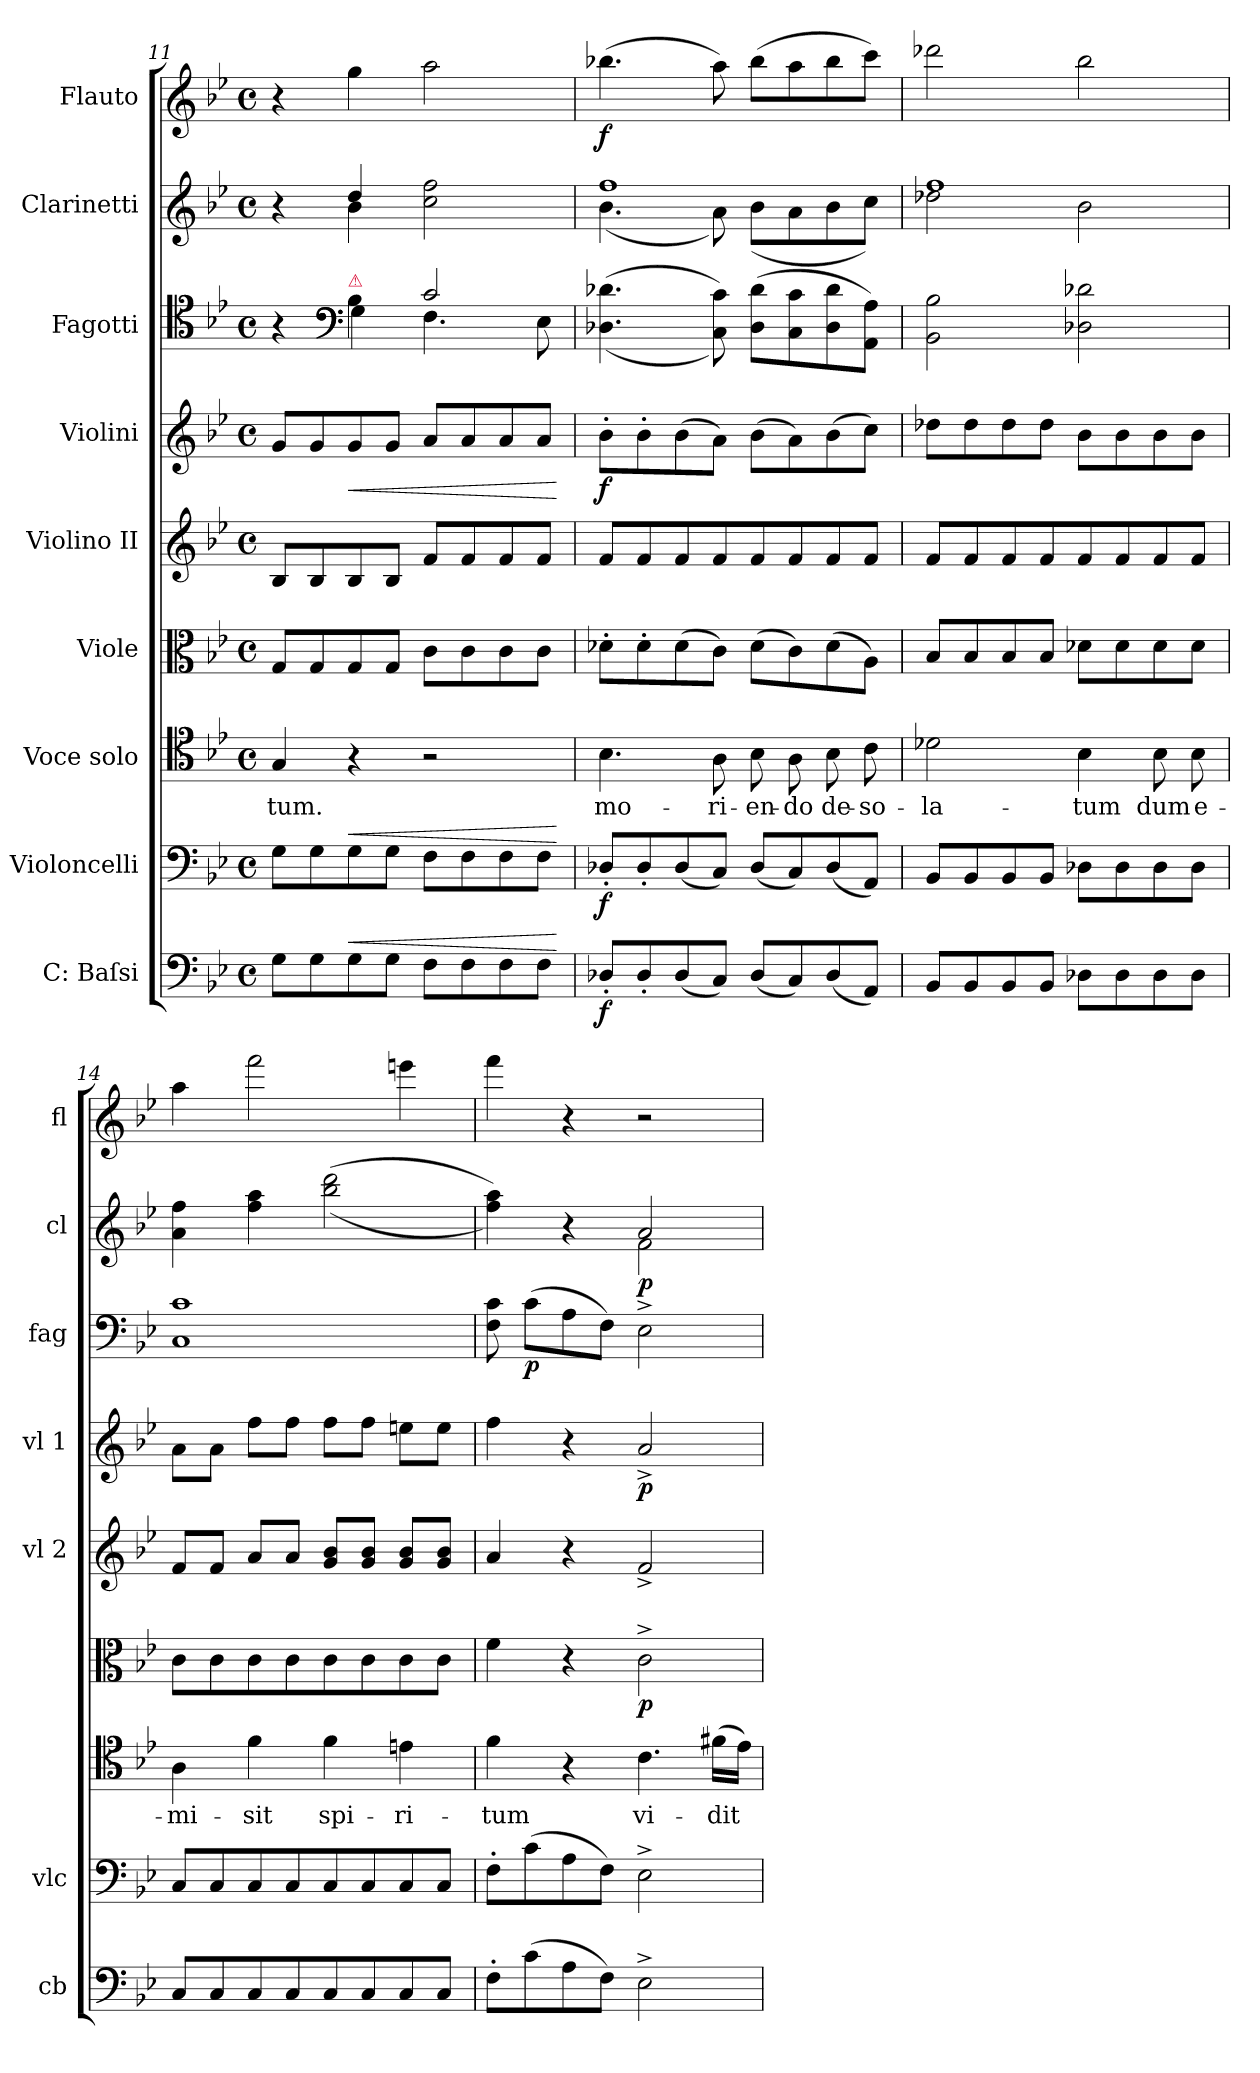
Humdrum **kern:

**kern	**dynam	**kern	**dynam	**kern	**text	**kern	**dynam	**kern	**kern	**dynam	**kern	**dynam	**kern	**dynam	**kern	**dynam
*part9	*part9	*part8	*part8	*part7	*part7	*part6	*part6	*part5	*part4	*part4	*part3	*part3	*part2	*part2	*part1	*part1
*staff9	*staff9	*staff8	*staff8	*staff7	*staff7	*staff6	*staff6	*staff5	*staff4	*staff4	*staff3	*staff3	*staff2	*staff2	*staff1	*staff1
*I"C: Baſsi	*	*I"Violoncelli	*	*I"Voce solo	*	*I"Viole	*	*I"Violino II	*I"Violini	*	*I"Fagotti	*	*I"Clarinetti	*	*I"Flauto	*
*I'cb	*	*I'vlc	*	*	*	*	*	*I'vl 2	*I'vl 1	*	*I'fag	*	*I'cl	*	*I'fl	*
*clefF4	*	*clefF4	*	*clefC4	*	*clefC3	*	*clefG2	*clefG2	*	*clefC4	*	*clefG2	*	*clefG2	*
*k[b-e-]	*	*k[b-e-]	*	*k[b-e-]	*	*k[b-e-]	*	*k[b-e-]	*k[b-e-]	*	*k[b-e-]	*	*k[b-e-]	*	*k[b-e-]	*
*g:	*	*g:	*	*g:	*	*g:	*	*g:	*g:	*	*g:	*	*g:	*	*g:	*
*M4/4	*	*M4/4	*	*M4/4	*	*M4/4	*	*M4/4	*M4/4	*	*M4/4	*	*M4/4	*	*M4/4	*
*met(c)	*	*met(c)	*	*met(c)	*	*met(c)	*	*met(c)	*met(c)	*	*met(c)	*	*met(c)	*	*met(c)	*
=11	=11	=11	=11	=11	=11	=11	=11	=11	=11	=11	=11	=11	=11	=11	=11	=11
*	*	*	*	*	*	*	*	*	*	*	*^	*	*^	*	*	*
8G\L	.	8G\L	.	4G/	-tum.	8G/L	.	8B-/L	8g/L	.	4r	4ryy	.	4r	4ryy	.	4r	.
8G\	.	8G\	.	.	.	8G/	.	8B-/	8g/	.	.	.	.	.	.	.	.	.
*	*	*	*	*	*	*	*	*	*	*	*clefF4	*	*	*	*	*	*	*
!	!	!	!	!	!	!	!	!	!	!	!LO:TX:a:color=crimson:t=⚠	!	!	!	!	!	!	!
!	!LO:HP:a	!	!LO:HP:a	!	!	!	!	!	!	!LO:HP:b	!	!	!	!	!	!	!	!
8G\	<	8G\	<	4r	.	8G/	.	8B-/	8g/	<	4B-\	4G\	.	4dd/	4b-\	.	4gg\	.
8G\J	.	8G\J	.	.	.	8G/J	.	8B-/J	8g/J	.	.	.	.	.	.	.	.	.
8F\L	.	8F\L	.	2r	.	8c\L	.	8f/L	8a/L	.	2c/	4.F\	.	2cc\ 2ff\	2ryy	.	2aa\	.
8F\	.	8F\	.	.	.	8c\	.	8f/	8a/	.	.	.	.	.	.	.	.	.
8F\	.	8F\	.	.	.	8c\	.	8f/	8a/	.	.	.	.	.	.	.	.	.
8F\J	.	8F\J	.	.	.	8c\J	.	8f/J	8a/J	.	.	8E-\	.	.	.	.	.	.
*	*	*	*	*	*	*	*	*	*	*	*v	*v	*	*	*	*	*	*
*	*	*	*	*	*	*	*	*	*	*	*	*	*v	*v	*	*	*
.	[	.	[	.	.	.	.	.	.	[	.	.	.	.	.	.
=12	=12	=12	=12	=12	=12	=12	=12	=12	=12	=12	=12	=12	=12	=12	=12	=12
*	*	*	*	*	*	*	*	*	*	*	*	*	*^	*	*	*
8D-X'/L	f	8D-X'/L	f	4.B-\	mo-	8d-X'\L	.	8f/L	8b-'\L	f	(<(>4.D-X\ 4.d-X\	.	1ff	(4.b-\	.	(4.bb-X\	f
8D-'/	.	8D-'/	.	.	.	8d-'\	.	8f/	8b-'\	.	.	.	.	.	.	.	.
(8D-/	.	(8D-/	.	.	.	(8d-\	.	8f/	(8b-\	.	.	.	.	.	.	.	.
8C/J)	.	8C/J)	.	8A\	-ri-	8c\J)	.	8f/	8a\J)	.	8C\ 8c\))	.	.	8a\)	.	8aa\)	.
(8D-/L	.	(8D-/L	.	8B-\	-en-	(8d-\L	.	8f/	(8b-\L	.	(8D-\ 8d-\L	.	.	(8b-\L	.	(8bb-\L	.
8C/)	.	8C/)	.	8A\	-do	8c\)	.	8f/	8a\)	.	8C\ 8c\	.	.	8a\	.	8aa\	.
(8D-/	.	(8D-/	.	8B-\	de-	(8d-\	.	8f/	(8b-\	.	8D-\ 8d-\	.	.	8b-\	.	8bb-\	.
8AA/J)	.	8AA/J)	.	8c\	-so-	8A\J)	.	8f/J	8cc\J)	.	8AA\ 8A\J)	.	.	8cc\J)	.	8ccc\J)	.
=13	=13	=13	=13	=13	=13	=13	=13	=13	=13	=13	=13	=13	=13	=13	=13	=13	=13
8BB-/L	.	8BB-/L	.	2d-X\	-la-	8B-/L	.	8f/L	8dd-X\L	.	2BB-\ 2B-\	.	1ff	2dd-X\	.	2ddd-X\	.
8BB-/	.	8BB-/	.	.	.	8B-/	.	8f/	8dd-\	.	.	.	.	.	.	.	.
8BB-/	.	8BB-/	.	.	.	8B-/	.	8f/	8dd-\	.	.	.	.	.	.	.	.
8BB-/J	.	8BB-/J	.	.	.	8B-/J	.	8f/	8dd-\J	.	.	.	.	.	.	.	.
8D-X\L	.	8D-X\L	.	4B-\	-tum	8d-X\L	.	8f/	8b-\L	.	2D-X\ 2d-X\	.	.	2b-\	.	2bb-\	.
8D-\	.	8D-\	.	.	.	8d-\	.	8f/	8b-\	.	.	.	.	.	.	.	.
8D-\	.	8D-\	.	8B-\	dum	8d-\	.	8f/	8b-\	.	.	.	.	.	.	.	.
8D-\J	.	8D-\J	.	8B-\	e-	8d-\J	.	8f/J	8b-\J	.	.	.	.	.	.	.	.
*	*	*	*	*	*	*	*	*	*	*	*	*	*v	*v	*	*	*
=14	=14	=14	=14	=14	=14	=14	=14	=14	=14	=14	=14	=14	=14	=14	=14	=14
8C/L	.	8C/L	.	4A\	-mi-	8c\L	.	8f/L	8a\L	.	1C 1c	.	4a\ 4ff\	.	4aa\	.
8C/	.	8C/	.	.	.	8c\	.	8f/J	8a\J	.	.	.	.	.	.	.
8C/	.	8C/	.	4f\	-sit	8c\	.	8a/L	8ff\L	.	.	.	4ff\ 4aa\	.	2fff\	.
8C/	.	8C/	.	.	.	8c\	.	8a/J	8ff\J	.	.	.	.	.	.	.
8C/	.	8C/	.	4f\	spi-	8c\	.	8g/ 8b-/L	8ff\L	.	.	.	(<(>2bb-\ 2ddd\	.	.	.
8C/	.	8C/	.	.	.	8c\	.	8g/ 8b-/J	8ff\J	.	.	.	.	.	.	.
8C/	.	8C/	.	4en\	-ri-	8c\	.	8g/ 8b-/L	8een\L	.	.	.	.	.	4eeen\	.
8C/J	.	8C/J	.	.	.	8c\J	.	8g/ 8b-/J	8ee\J	.	.	.	.	.	.	.
=15	=15	=15	=15	=15	=15	=15	=15	=15	=15	=15	=15	=15	=15	=15	=15	=15
*	*	*	*	*	*	*	*	*	*	*	*	*	*^	*	*	*
8F'\L	.	8F'\L	.	4f\	-tum	4f\	.	4a/	4ff\	.	8F\ 8c\	.	4ff\ 4aa\))	2ryy	.	4fff\	.
(8c\	.	(8c\	.	.	.	.	.	.	.	.	(8c\L	p	.	.	.	.	.
8A\	.	8A\	.	4r	.	4r	.	4r	4r	.	8A\	.	4r	.	.	4r	.
8F\J)	.	8F\J)	.	.	.	.	.	.	.	.	8F\J)	.	.	.	.	.	.
2E-^\	.	2E-^\	.	4.c\	vi-	2c^\	p	2f^/	2a^/	p	2E-^\	.	2a/	2f\	p	2r	.
.	.	.	.	(16f#X\LL	-dit	.	.	.	.	.	.	.	.	.	.	.	.
.	.	.	.	16e-\JJ)	.	.	.	.	.	.	.	.	.	.	.	.	.
*	*	*	*	*	*	*	*	*	*	*	*	*	*v	*v	*	*	*
=	=	=	=	=	=	=	=	=	=	=	=	=	=	=	=	=
*-	*-	*-	*-	*-	*-	*-	*-	*-	*-	*-	*-	*-	*-	*-	*-	*-
